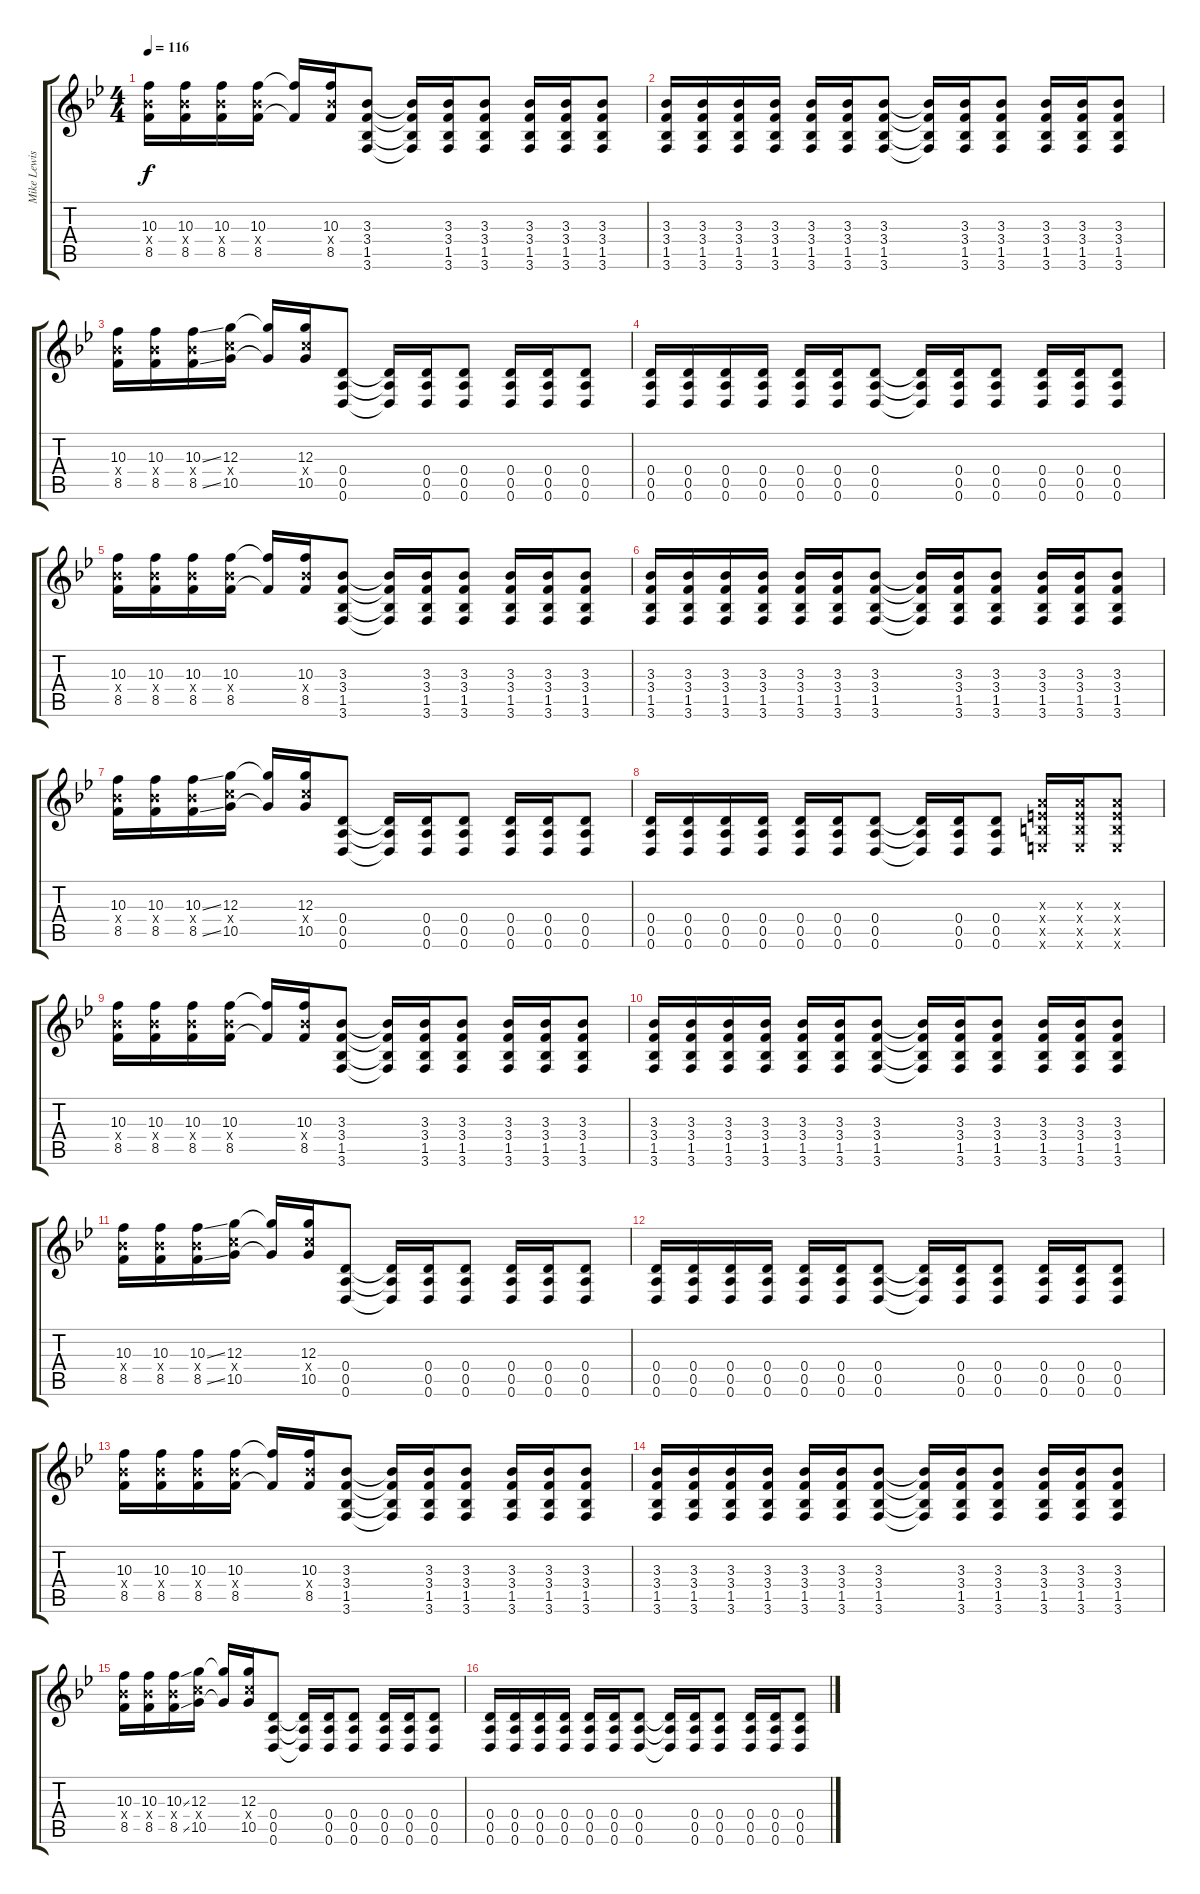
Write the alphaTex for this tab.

\track ("Mike Lewis - Guitar" "Mike Lewis") {instrument overdrivenguitar}
\staff {score tabs}
\tuning (E4 B3 G3 D3 A2 D2) {hide}
\ts (4 4)
\tempo 116
\clef g2
\ks bb
(10.3 8.4{x} 8.5).16{dy f} (10.3 8.4{x} 8.5).16 (10.3 8.4{x} 8.5).16 (10.3 8.4{x} 8.5).16 (10.3{t} 8.5{t}).16 (10.3 8.4{x} 8.5).16 (3.3 3.4 1.5 3.6).8 (3.3{t} 3.4{t} 1.5{t} 3.6{t}).16 (3.3 3.4 1.5 3.6).16 (3.3 3.4 1.5 3.6).8 (3.3 3.4 1.5 3.6).16 (3.3 3.4 1.5 3.6).16 (3.3 3.4 1.5 3.6).8 |
(3.3 3.4 1.5 3.6).16 (3.3 3.4 1.5 3.6).16 (3.3 3.4 1.5 3.6).16 (3.3 3.4 1.5 3.6).16 (3.3 3.4 1.5 3.6).16 (3.3 3.4 1.5 3.6).16 (3.3 3.4 1.5 3.6).8 (3.3{t} 3.4{t} 1.5{t} 3.6{t}).16 (3.3 3.4 1.5 3.6).16 (3.3 3.4 1.5 3.6).8 (3.3 3.4 1.5 3.6).16 (3.3 3.4 1.5 3.6).16 (3.3 3.4 1.5 3.6).8 |
(10.3 8.4{x} 8.5).16 (10.3 8.4{x} 8.5).16 (10.3{ss} 8.4{x} 8.5{ss}).16 (12.3 10.4{x} 10.5).16 (12.3{t} 10.5{t}).16 (12.3 10.4{x} 10.5).16 (0.4 0.5 0.6).8 (0.4{t} 0.5{t} 0.6{t}).16 (0.4 0.5 0.6).16 (0.4 0.5 0.6).8 (0.4 0.5 0.6).16 (0.4 0.5 0.6).16 (0.4 0.5 0.6).8 |
(0.4 0.5 0.6).16 (0.4 0.5 0.6).16 (0.4 0.5 0.6).16 (0.4 0.5 0.6).16 (0.4 0.5 0.6).16 (0.4 0.5 0.6).16 (0.4 0.5 0.6).8 (0.4{t} 0.5{t} 0.6{t}).16 (0.4 0.5 0.6).16 (0.4 0.5 0.6).8 (0.4 0.5 0.6).16 (0.4 0.5 0.6).16 (0.4 0.5 0.6).8 |
(10.3 8.4{x} 8.5).16 (10.3 8.4{x} 8.5).16 (10.3 8.4{x} 8.5).16 (10.3 8.4{x} 8.5).16 (10.3{t} 8.5{t}).16 (10.3 8.4{x} 8.5).16 (3.3 3.4 1.5 3.6).8 (3.3{t} 3.4{t} 1.5{t} 3.6{t}).16 (3.3 3.4 1.5 3.6).16 (3.3 3.4 1.5 3.6).8 (3.3 3.4 1.5 3.6).16 (3.3 3.4 1.5 3.6).16 (3.3 3.4 1.5 3.6).8 |
(3.3 3.4 1.5 3.6).16 (3.3 3.4 1.5 3.6).16 (3.3 3.4 1.5 3.6).16 (3.3 3.4 1.5 3.6).16 (3.3 3.4 1.5 3.6).16 (3.3 3.4 1.5 3.6).16 (3.3 3.4 1.5 3.6).8 (3.3{t} 3.4{t} 1.5{t} 3.6{t}).16 (3.3 3.4 1.5 3.6).16 (3.3 3.4 1.5 3.6).8 (3.3 3.4 1.5 3.6).16 (3.3 3.4 1.5 3.6).16 (3.3 3.4 1.5 3.6).8 |
(10.3 8.4{x} 8.5).16 (10.3 8.4{x} 8.5).16 (10.3{ss} 8.4{x} 8.5{ss}).16 (12.3 10.4{x} 10.5).16 (12.3{t} 10.5{t}).16 (12.3 10.4{x} 10.5).16 (0.4 0.5 0.6).8 (0.4{t} 0.5{t} 0.6{t}).16 (0.4 0.5 0.6).16 (0.4 0.5 0.6).8 (0.4 0.5 0.6).16 (0.4 0.5 0.6).16 (0.4 0.5 0.6).8 |
(0.4 0.5 0.6).16 (0.4 0.5 0.6).16 (0.4 0.5 0.6).16 (0.4 0.5 0.6).16 (0.4 0.5 0.6).16 (0.4 0.5 0.6).16 (0.4 0.5 0.6).8 (0.4{t} 0.5{t} 0.6{t}).16 (0.4 0.5 0.6).16 (0.4 0.5 0.6).8 (2.3{x} 2.4{x} 2.5{x} 2.6{x}).16 (2.3{x} 2.4{x} 2.5{x} 2.6{x}).16 (2.3{x} 2.4{x} 2.5{x} 2.6{x}).8 |
(10.3 8.4{x} 8.5).16 (10.3 8.4{x} 8.5).16 (10.3 8.4{x} 8.5).16 (10.3 8.4{x} 8.5).16 (10.3{t} 8.5{t}).16 (10.3 8.4{x} 8.5).16 (3.3 3.4 1.5 3.6).8 (3.3{t} 3.4{t} 1.5{t} 3.6{t}).16 (3.3 3.4 1.5 3.6).16 (3.3 3.4 1.5 3.6).8 (3.3 3.4 1.5 3.6).16 (3.3 3.4 1.5 3.6).16 (3.3 3.4 1.5 3.6).8 |
(3.3 3.4 1.5 3.6).16 (3.3 3.4 1.5 3.6).16 (3.3 3.4 1.5 3.6).16 (3.3 3.4 1.5 3.6).16 (3.3 3.4 1.5 3.6).16 (3.3 3.4 1.5 3.6).16 (3.3 3.4 1.5 3.6).8 (3.3{t} 3.4{t} 1.5{t} 3.6{t}).16 (3.3 3.4 1.5 3.6).16 (3.3 3.4 1.5 3.6).8 (3.3 3.4 1.5 3.6).16 (3.3 3.4 1.5 3.6).16 (3.3 3.4 1.5 3.6).8 |
(10.3 8.4{x} 8.5).16 (10.3 8.4{x} 8.5).16 (10.3{ss} 8.4{x} 8.5{ss}).16 (12.3 10.4{x} 10.5).16 (12.3{t} 10.5{t}).16 (12.3 10.4{x} 10.5).16 (0.4 0.5 0.6).8 (0.4{t} 0.5{t} 0.6{t}).16 (0.4 0.5 0.6).16 (0.4 0.5 0.6).8 (0.4 0.5 0.6).16 (0.4 0.5 0.6).16 (0.4 0.5 0.6).8 |
(0.4 0.5 0.6).16 (0.4 0.5 0.6).16 (0.4 0.5 0.6).16 (0.4 0.5 0.6).16 (0.4 0.5 0.6).16 (0.4 0.5 0.6).16 (0.4 0.5 0.6).8 (0.4{t} 0.5{t} 0.6{t}).16 (0.4 0.5 0.6).16 (0.4 0.5 0.6).8 (0.4 0.5 0.6).16 (0.4 0.5 0.6).16 (0.4 0.5 0.6).8 |
(10.3 8.4{x} 8.5).16 (10.3 8.4{x} 8.5).16 (10.3 8.4{x} 8.5).16 (10.3 8.4{x} 8.5).16 (10.3{t} 8.5{t}).16 (10.3 8.4{x} 8.5).16 (3.3 3.4 1.5 3.6).8 (3.3{t} 3.4{t} 1.5{t} 3.6{t}).16 (3.3 3.4 1.5 3.6).16 (3.3 3.4 1.5 3.6).8 (3.3 3.4 1.5 3.6).16 (3.3 3.4 1.5 3.6).16 (3.3 3.4 1.5 3.6).8 |
(3.3 3.4 1.5 3.6).16 (3.3 3.4 1.5 3.6).16 (3.3 3.4 1.5 3.6).16 (3.3 3.4 1.5 3.6).16 (3.3 3.4 1.5 3.6).16 (3.3 3.4 1.5 3.6).16 (3.3 3.4 1.5 3.6).8 (3.3{t} 3.4{t} 1.5{t} 3.6{t}).16 (3.3 3.4 1.5 3.6).16 (3.3 3.4 1.5 3.6).8 (3.3 3.4 1.5 3.6).16 (3.3 3.4 1.5 3.6).16 (3.3 3.4 1.5 3.6).8 |
(10.3 8.4{x} 8.5).16 (10.3 8.4{x} 8.5).16 (10.3{ss} 8.4{x} 8.5{ss}).16 (12.3 10.4{x} 10.5).16 (12.3{t} 10.5{t}).16 (12.3 10.4{x} 10.5).16 (0.4 0.5 0.6).8 (0.4{t} 0.5{t} 0.6{t}).16 (0.4 0.5 0.6).16 (0.4 0.5 0.6).8 (0.4 0.5 0.6).16 (0.4 0.5 0.6).16 (0.4 0.5 0.6).8 |
(0.4 0.5 0.6).16 (0.4 0.5 0.6).16 (0.4 0.5 0.6).16 (0.4 0.5 0.6).16 (0.4 0.5 0.6).16 (0.4 0.5 0.6).16 (0.4 0.5 0.6).8 (0.4{t} 0.5{t} 0.6{t}).16 (0.4 0.5 0.6).16 (0.4 0.5 0.6).8 (0.4 0.5 0.6).16 (0.4 0.5 0.6).16 (0.4 0.5 0.6).8
